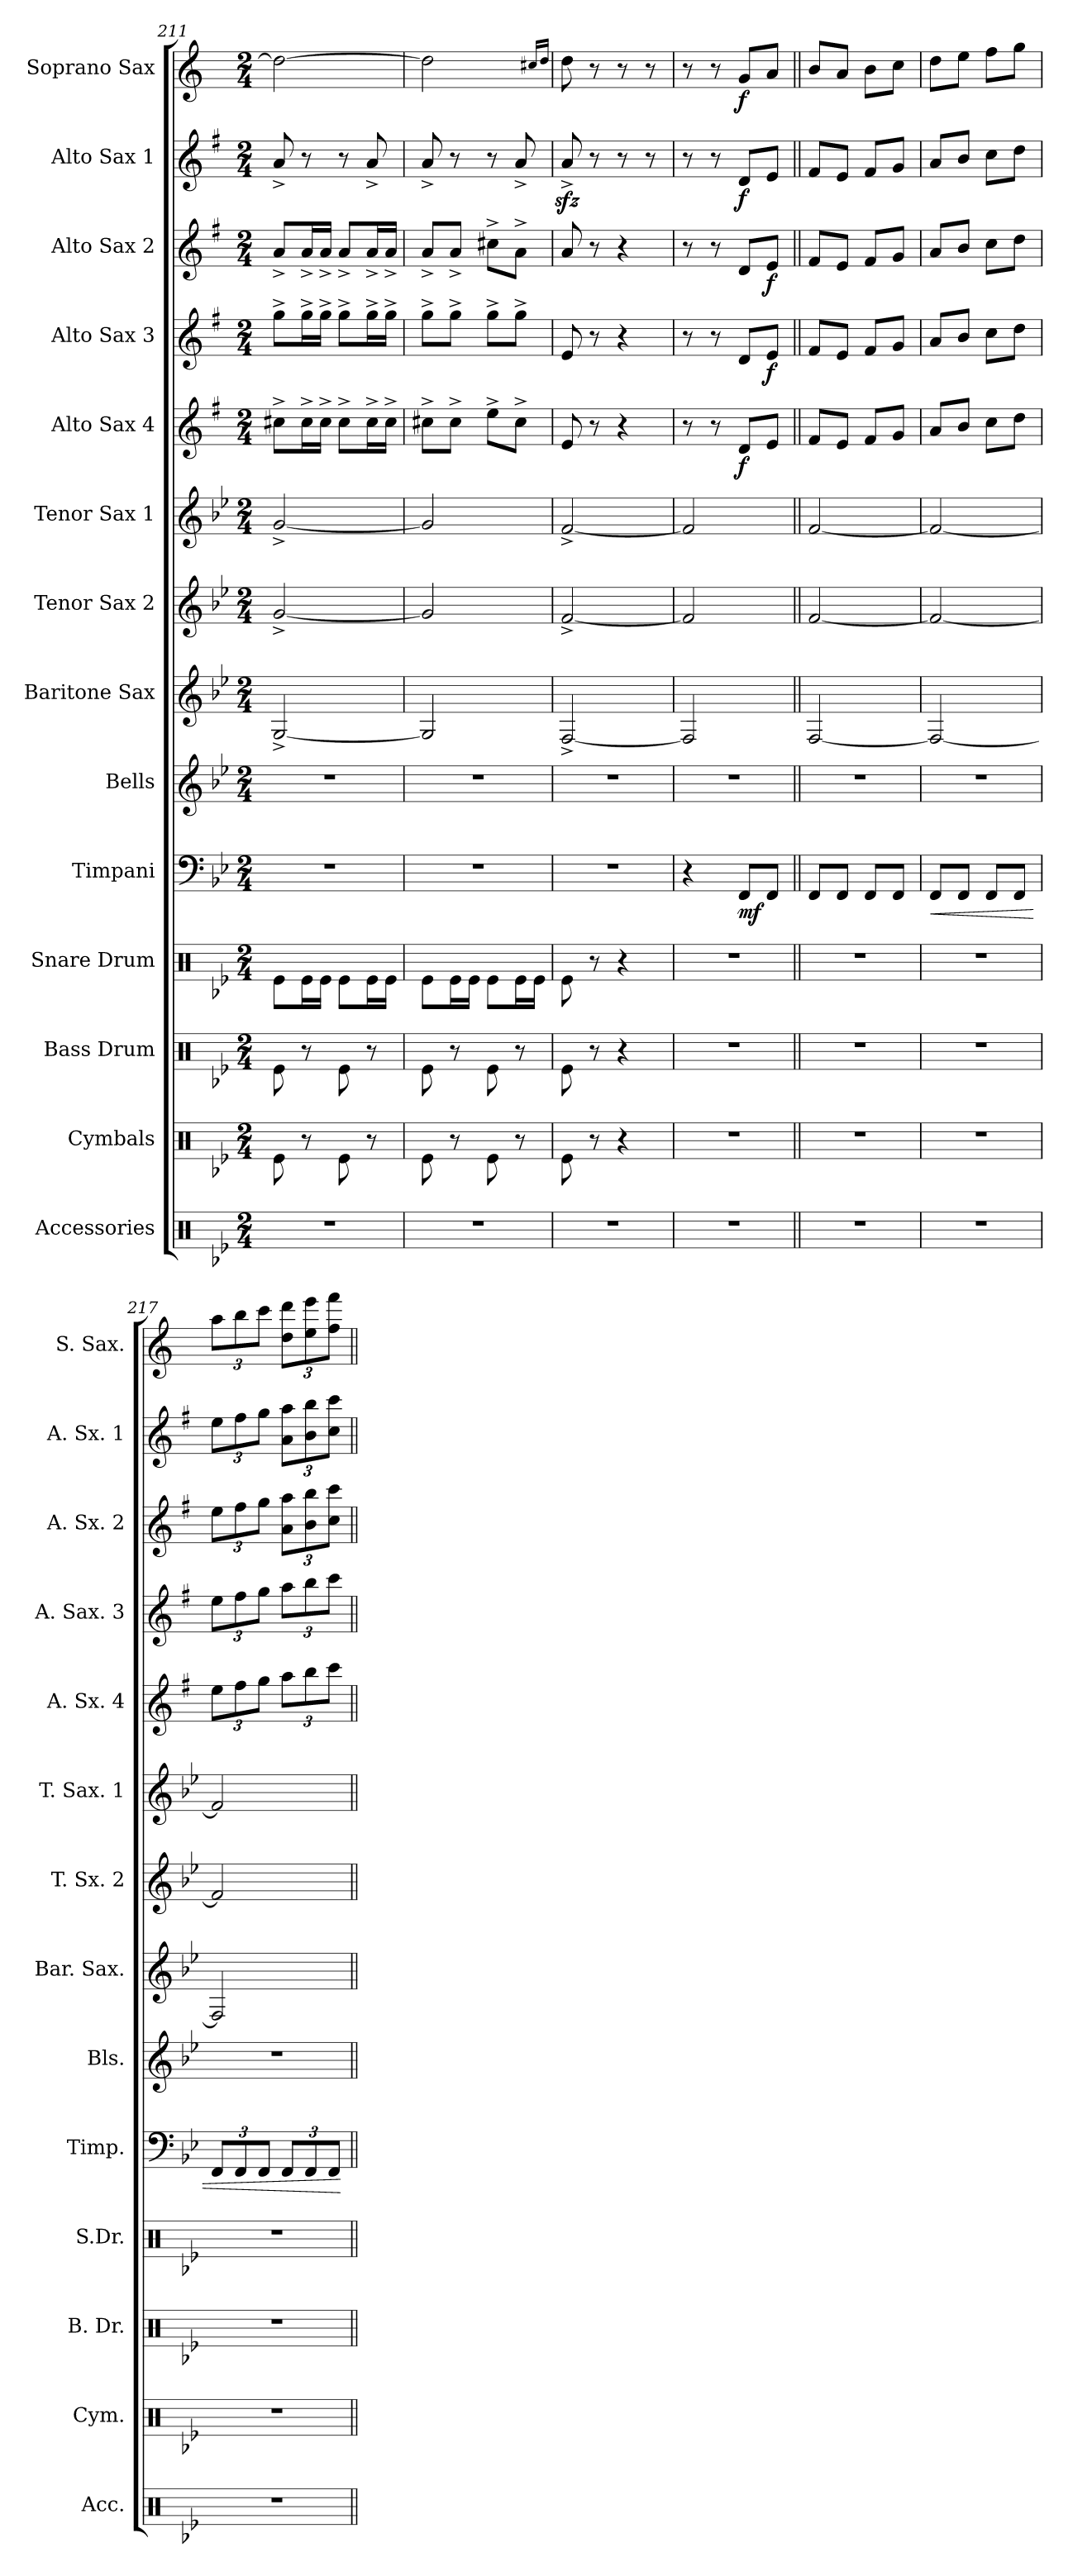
**kern	**kern	**kern	**kern	**kern	**dynam	**kern	**kern	**kern	**kern	**kern	**dynam	**kern	**dynam	**kern	**dynam	**kern	**dynam	**kern	**dynam
*part14	*part13	*part12	*part11	*part10	*part10	*part9	*part8	*part7	*part6	*part5	*part5	*part4	*part4	*part3	*part3	*part2	*part2	*part1	*part1
*staff14	*staff13	*staff12	*staff11	*staff10	*staff10	*staff9	*staff8	*staff7	*staff6	*staff5	*staff5	*staff4	*staff4	*staff3	*staff3	*staff2	*staff2	*staff1	*staff1
*I"Accessories	*I"Cymbals	*I"Bass Drum	*I"Snare Drum	*I"Timpani	*	*I"Bells	*I"Baritone Sax	*I"Tenor Sax 2	*I"Tenor Sax 1	*I"Alto Sax 4	*	*I"Alto Sax  3	*	*I"Alto Sax 2	*	*I"Alto Sax 1	*	*I"Soprano Sax	*
*I'Acc.	*I'Cym.	*I'B. Dr.	*I'S.Dr.	*I'Timp.	*	*I'Bls.	*I'Bar. Sax.	*I'T. Sx. 2	*I'T. Sax. 1	*I'A. Sx. 4	*	*I'A. Sax. 3	*	*I'A. Sx. 2	*	*I'A. Sx. 1	*	*I'S. Sax.	*
*clefX	*clefX	*clefX	*clefX	*clefF4	*	*clefG2	*clefG2	*clefG2	*clefG2	*clefG2	*	*clefG2	*	*clefG2	*	*clefG2	*	*clefG2	*
*	*	*	*	*	*	*ITrd-14c-24	*ITrd12c21	*ITrd8c14	*ITrd8c14	*ITrd5c9	*	*ITrd5c9	*	*ITrd5c9	*	*ITrd5c9	*	*ITrd1c2	*
*k[b-e-]	*k[b-e-]	*k[b-e-]	*k[b-e-]	*k[b-e-]	*	*k[b-e-]	*k[b-e-]	*k[b-e-]	*k[b-e-]	*k[b-e-]	*	*k[b-e-]	*	*k[b-e-]	*	*k[b-e-]	*	*k[b-e-]	*
*B-:	*B-:	*B-:	*B-:	*B-:	*	*B-:	*B-:	*B-:	*B-:	*B-:	*	*B-:	*	*B-:	*	*B-:	*	*B-:	*
*M2/4	*M2/4	*M2/4	*M2/4	*M2/4	*	*M2/4	*M2/4	*M2/4	*M2/4	*M2/4	*	*M2/4	*	*M2/4	*	*M2/4	*	*M2/4	*
=211	=211	=211	=211	=211	=211	=211	=211	=211	=211	=211	=211	=211	=211	=211	=211	=211	=211	=211	=211
2r	8Re\	8Re\	8Re\L	2r	.	2r	[2GG^/	[2G^/	[2G^/	8en^\L	.	8b-^\L	.	8c^/L	.	8c^/	.	2cc\_	.
.	8r	8r	16Re\L	.	.	.	.	.	.	16e^\L	.	16b-^\L	.	16c^/L	.	8r	.	.	.
.	.	.	16Re\JJ	.	.	.	.	.	.	16e^\JJ	.	16b-^\JJ	.	16c^/JJ	.	.	.	.	.
.	8Re\	8Re\	8Re\L	.	.	.	.	.	.	8e^\L	.	8b-^\L	.	8c^/L	.	8r	.	.	.
.	8r	8r	16Re\L	.	.	.	.	.	.	16e^\L	.	16b-^\L	.	16c^/L	.	8c^/	.	.	.
.	.	.	16Re\JJ	.	.	.	.	.	.	16e^\JJ	.	16b-^\JJ	.	16c^/JJ	.	.	.	.	.
=212	=212	=212	=212	=212	=212	=212	=212	=212	=212	=212	=212	=212	=212	=212	=212	=212	=212	=212	=212
2r	8Re\	8Re\	8Re\L	2r	.	2r	2GG/]	2G/]	2G/]	8en^\L	.	8b-^\L	.	8c^/L	.	8c^/	.	2cc\]	.
.	8r	8r	16Re\L	.	.	.	.	.	.	8e^\J	.	8b-^\J	.	8c^/J	.	8r	.	.	.
.	.	.	16Re\JJ	.	.	.	.	.	.	.	.	.	.	.	.	.	.	.	.
.	8Re\	8Re\	8Re\L	.	.	.	.	.	.	8g^\L	.	8b-^\L	.	8en^\L	.	8r	.	.	.
.	8r	8r	16Re\L	.	.	.	.	.	.	8e^\J	.	8b-^\J	.	8c^\J	.	8c^/	.	.	.
.	.	.	16Re\JJ	.	.	.	.	.	.	.	.	.	.	.	.	.	.	.	.
.	.	.	.	.	.	.	.	.	.	.	.	.	.	.	.	.	.	16qbn/LL	.
.	.	.	.	.	.	.	.	.	.	.	.	.	.	.	.	.	.	16qcc/JJ	.
=213	=213	=213	=213	=213	=213	=213	=213	=213	=213	=213	=213	=213	=213	=213	=213	=213	=213	=213	=213
2r	8Re\	8Re\	8Re\	2r	.	2r	[2FF^/	[2F^/	[2F^/	8G/	.	8G/	.	8c/	.	8czz<^/	.	8cc\	.
.	8r	8r	8r	.	.	.	.	.	.	8r	.	8r	.	8r	.	8r	.	8r	.
.	4r	4r	4r	.	.	.	.	.	.	4r	.	4r	.	4r	.	8r	.	8r	.
.	.	.	.	.	.	.	.	.	.	.	.	.	.	.	.	8r	.	8r	.
=214	=214	=214	=214	=214	=214	=214	=214	=214	=214	=214	=214	=214	=214	=214	=214	=214	=214	=214	=214
*	*	*	*	*	*	*	*	*	*	*	*	*	*	*	*	*	*	*MM140	*
2r	2r	2r	2r	4r	.	2r	2FF/]	2F/]	2F/]	8r	.	8r	.	8r	.	8r	.	8r	.
.	.	.	.	.	.	.	.	.	.	8r	.	8r	.	8r	.	8r	.	8r	.
!	!	!	!	!	!LO:DY:b	!	!	!	!	!	!LO:DY:b	!	!	!	!	!	!LO:DY:b	!	!LO:DY:b
.	.	.	.	8FF/L	mf	.	.	.	.	8F/L	f	8F/L	.	8F/L	.	8F/L	f	8f/L	f
!	!	!	!	!	!	!	!	!	!	!	!	!	!LO:DY:b	!	!LO:DY:b	!	!	!	!
.	.	.	.	8FF/J	.	.	.	.	.	8G/J	.	8G/J	f	8G/J	f	8G/J	.	8g/J	.
=215||	=215||	=215||	=215||	=215||	=215||	=215||	=215||	=215||	=215||	=215||	=215||	=215||	=215||	=215||	=215||	=215||	=215||	=215||	=215||
2r	2r	2r	2r	8FF/L	.	2r	[2FF/	[2F/	[2F/	8A/L	.	8A/L	.	8A/L	.	8A/L	.	8a/L	.
.	.	.	.	8FF/J	.	.	.	.	.	8G/J	.	8G/J	.	8G/J	.	8G/J	.	8g/J	.
.	.	.	.	8FF/L	.	.	.	.	.	8A/L	.	8A/L	.	8A/L	.	8A/L	.	8a\L	.
.	.	.	.	8FF/J	.	.	.	.	.	8B-/J	.	8B-/J	.	8B-/J	.	8B-/J	.	8b-\J	.
!!LO:PB:g=z
=216	=216	=216	=216	=216	=216	=216	=216	=216	=216	=216	=216	=216	=216	=216	=216	=216	=216	=216	=216
!	!	!	!	!	!LO:HP:b	!	!	!	!	!	!	!	!	!	!	!	!	!	!
2r	2r	2r	2r	8FF/L	<	2r	2FF/_	2F/_	2F/_	8c/L	.	8c/L	.	8c/L	.	8c/L	.	8cc\L	.
.	.	.	.	8FF/J	.	.	.	.	.	8d/J	.	8d/J	.	8d/J	.	8d/J	.	8dd\J	.
.	.	.	.	8FF/L	.	.	.	.	.	8e-\L	.	8e-\L	.	8e-\L	.	8e-\L	.	8ee-\L	.
.	.	.	.	8FF/J	.	.	.	.	.	8f\J	.	8f\J	.	8f\J	.	8f\J	.	8ff\J	.
=217	=217	=217	=217	=217	=217	=217	=217	=217	=217	=217	=217	=217	=217	=217	=217	=217	=217	=217	=217
*	*	*	*	*Xbrackettup	*	*	*	*	*	*Xbrackettup	*	*Xbrackettup	*	*Xbrackettup	*	*Xbrackettup	*	*Xbrackettup	*
2r	2r	2r	2r	12FF/L	.	2r	2FF/]	2F/]	2F/]	12g\L	.	12g\L	.	12g\L	.	12g\L	.	12gg\L	.
.	.	.	.	12FF/	.	.	.	.	.	12a\	.	12a\	.	12a\	.	12a\	.	12aa\	.
.	.	.	.	12FF/J	.	.	.	.	.	12b-\J	.	12b-\J	.	12b-\J	.	12b-\J	.	12bb-\J	.
.	.	.	.	12FF/L	.	.	.	.	.	12cc\L	.	12cc\L	.	12c\ 12cc\L	.	12c\ 12cc\L	.	12cc\ 12ccc\L	.
.	.	.	.	12FF/	.	.	.	.	.	12dd\	.	12dd\	.	12d\ 12dd\	.	12d\ 12dd\	.	12dd\ 12ddd\	.
.	.	.	.	12FF/J	.	.	.	.	.	12ee-\J	.	12ee-\J	.	12e-\ 12ee-\J	.	12e-\ 12ee-\J	.	12ee-\ 12eee-\J	.
.	.	.	.	.	[	.	.	.	.	.	.	.	.	.	.	.	.	.	.
=||	=||	=||	=||	=||	=||	=||	=||	=||	=||	=||	=||	=||	=||	=||	=||	=||	=||	=||	=||
*-	*-	*-	*-	*-	*-	*-	*-	*-	*-	*-	*-	*-	*-	*-	*-	*-	*-	*-	*-
